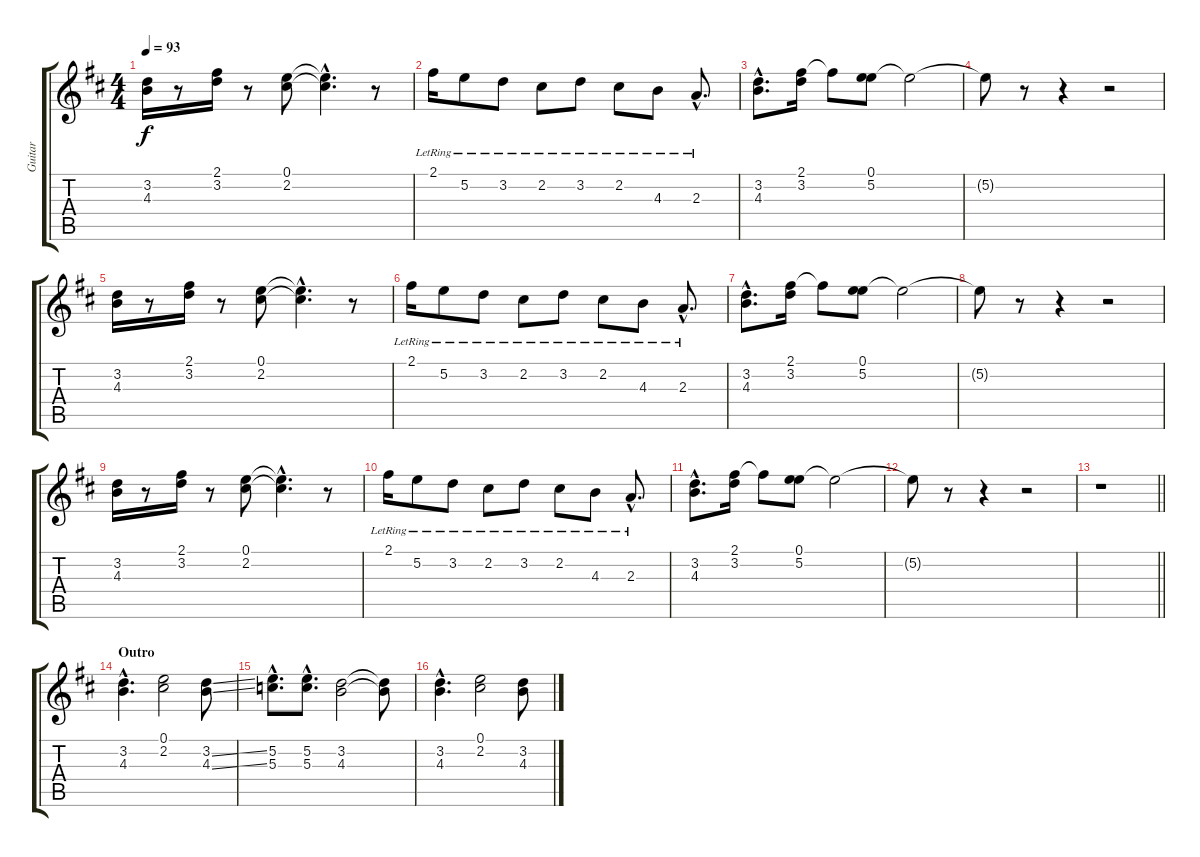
\track ("Guitar" "Guitar") {instrument electricguitarmuted}
\staff {score tabs}
\tuning (E4 B3 G3 D3 A2 E2) {hide}
\ts (4 4)
\tempo 93
\clef g2
\ks d
(3.2 4.3).16{dy f} r.8 (2.1 3.2).16 r.8 (0.1 2.2).8 (0.1{hac t} 2.2{hac t}).4{d} r.8 |
2.1{lr}.16 5.2{lr}.8 3.2{lr}.8 2.2{lr}.8 3.2{lr}.8 2.2{lr}.8 4.3{lr}.8 2.3{hac lr}.8{d} |
(3.2{hac} 4.3{hac}).8{d} (2.1 3.2).16 2.1{t}.8 (0.1 5.2).8 5.2{t}.2 |
5.2{t}.8 r.8 r.4 r.2 |
(3.2 4.3).16 r.8 (2.1 3.2).16 r.8 (0.1 2.2).8 (0.1{hac t} 2.2{hac t}).4{d} r.8 |
2.1{lr}.16 5.2{lr}.8 3.2{lr}.8 2.2{lr}.8 3.2{lr}.8 2.2{lr}.8 4.3{lr}.8 2.3{hac lr}.8{d} |
(3.2{hac} 4.3{hac}).8{d} (2.1 3.2).16 2.1{t}.8 (0.1 5.2).8 5.2{t}.2 |
5.2{t}.8 r.8 r.4 r.2 |
(3.2 4.3).16 r.8 (2.1 3.2).16 r.8 (0.1 2.2).8 (0.1{hac t} 2.2{hac t}).4{d} r.8 |
2.1{lr}.16 5.2{lr}.8 3.2{lr}.8 2.2{lr}.8 3.2{lr}.8 2.2{lr}.8 4.3{lr}.8 2.3{hac lr}.8{d} |
(3.2{hac} 4.3{hac}).8{d} (2.1 3.2).16 2.1{t}.8 (0.1 5.2).8 5.2{t}.2 |
5.2{t}.8 r.8 r.4 r.2 |
\barLineRight lightlight
r.1 |
\section ("" "Outro")
(3.2{hac} 4.3{hac}).4{d} (0.1 2.2).2 (3.2{ss} 4.3{ss}).8 |
(5.2{hac} 5.3{hac}).8{d} (5.2{hac} 5.3{hac}).8{d} (3.2 4.3).2 (3.2{t} 4.3{t}).8 |
(3.2{hac} 4.3{hac}).4{d} (0.1 2.2).2 (3.2{ss} 4.3{ss}).8
